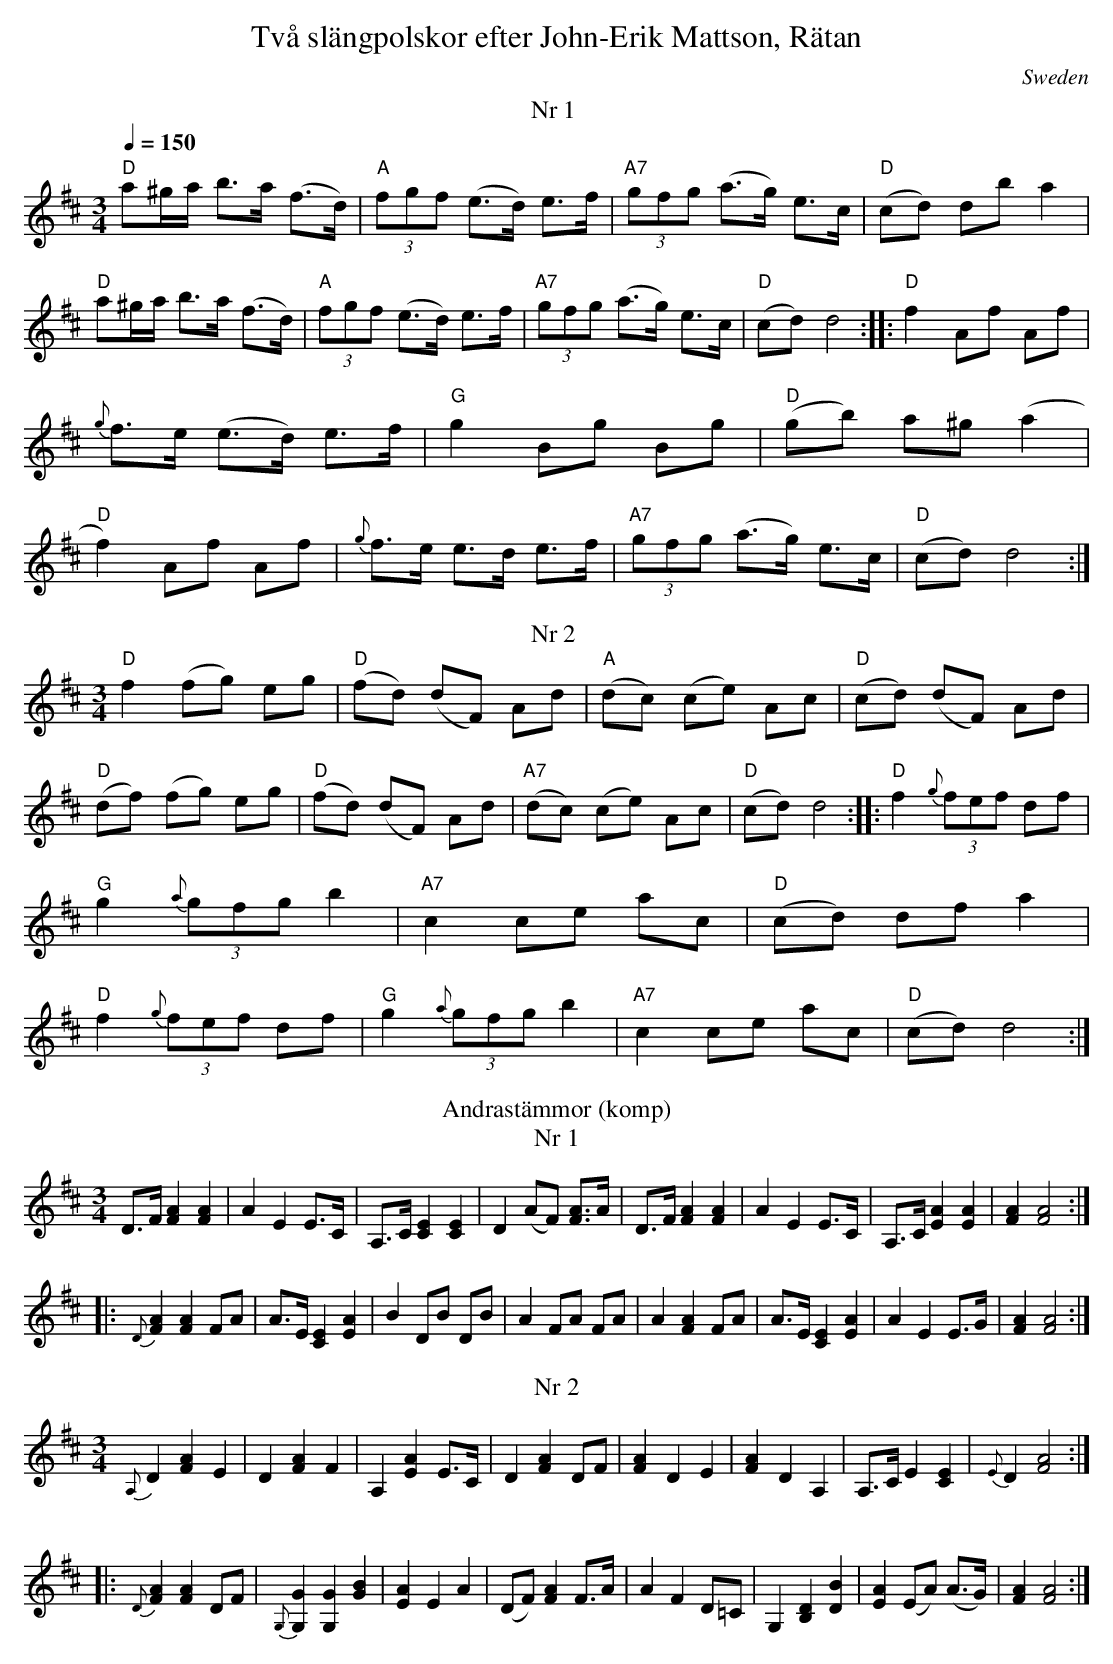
X:1
T:Två slängpolskor efter John-Erik Mattson, Rätan
O:Sweden
M:3/4
L:1/8
Q:1/4=150
K:D
T: Nr 1 \
"D"a^g/a/ b>a (f>d)|"A"(3fgf (e>d) e>f|"A7"(3gfg (a>g) e>c|"D"(cd) db a2
|\
"D"a^g/a/ b>a (f>d)|"A"(3fgf (e>d) e>f|"A7"(3gfg (a>g) e>c|"D"(cd) d4::\
"D"f2 Af Af|{g}f>e (e>d) e>f|"G"g2 Bg Bg|"D"(gb) a^g (a2|\
"D"f2) Af Af|{g}f>e e>d e>f|"A7"(3gfg (a>g) e>c|"D"(cd) d4:|\
T: Nr 2 \
"D"f2 (fg) eg|"D"(fd) (dF) Ad|"A"(dc) (ce) Ac|"D"(cd) (dF) Ad|\
"D"(df) (fg) eg|"D"(fd) (dF) Ad|"A7"(dc) (ce) Ac|"D"(cd) d4::\
"D"f2 {g}(3fef df|"G"g2 {a}(3gfg b2|"A7"c2 ce ac|"D"(cd) df a2|\
"D"f2 {g}(3fef df|"G"g2 {a}(3gfg b2|"A7"c2 ce ac|"D"(cd) d4:|\
T:Andrastämmor (komp)
T:Nr 1
D>F [F2A2] [F2A2]|A2 E2 E>C|A,>C [C2E2] [C2E2]|D2 (AF) [F3/2A3/2]A/|\
D>F [F2A2] [F2A2]|A2 E2 E>C|A,>C [E2A2] [E2A2]|[F2A2] [F4A4]::!\
{D}[F2A2] [F2A2] FA|A>E [C2E2] [E2A2]|B2 DB DB|A2 FA FA|\
A2 [F2A2] FA|A>E [C2E2] [E2A2]|A2 E2 E>G|[F2A2] [F4A4]:|!\
T:Nr 2
{A,}D2 [F2A2] E2|D2 [F2A2] F2|A,2 [E2A2] E>C|D2 [F2A2] DF|\
[F2A2] D2 E2|[F2A2] D2 A,2|A,>C E2 [C2E2]|{E}D2 [F4A4]::!\
{D}[F2A2] [F2A2] DF|{G,}[G,2G2] [G,2G2] [G2B2]|[E2A2] E2 A2|(DF) [F2A2]
F>A|\
A2 F2 D=C|G,2 [B,2D2] [D2B2]|[E2A2] (EA) (A>G)|[F2A2] [F4A4]:|
